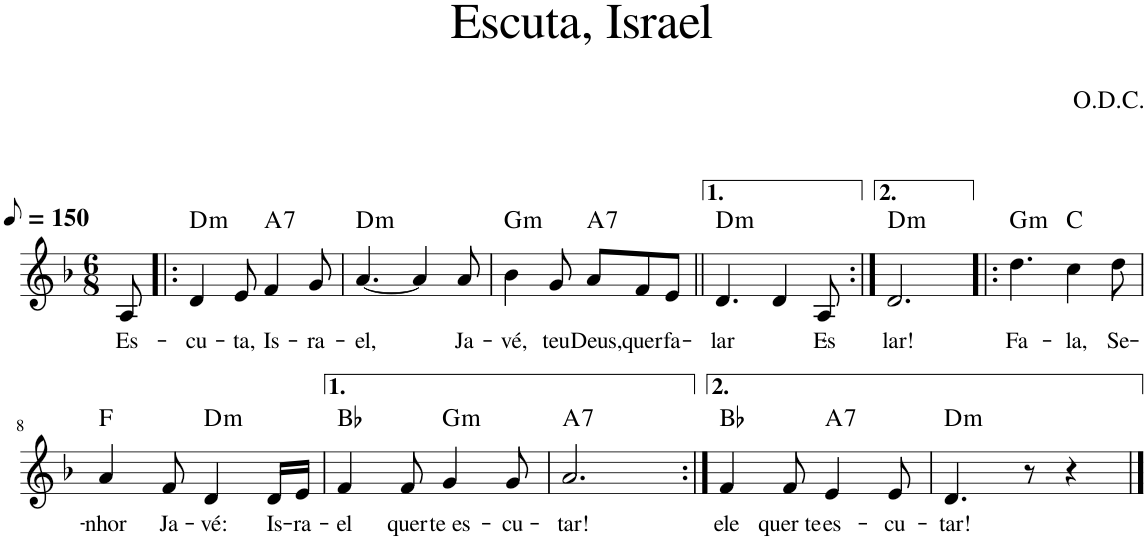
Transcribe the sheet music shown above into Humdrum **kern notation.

**kern	**text	**harte
*part1	*part1	*part1
*staff1	*staff1	*
*I"Voz	*	*
*I'Vo.	*	*
*clefG2	*	*
*k[b-]	*	*
*M6/8	*	*
*MM75	*	*
=1	=1	=1
!	!LO:LY:b	!
8A/	Es-	.
=2!|:	=2!|:	=2!|:
!	!LO:LY:b	!LO:H:kt=m
4d/	-cu-	D:min
!	!LO:LY:b	!
8e/	-ta,	.
!	!LO:LY:b	!LO:H:kt=7
4f/	Is-	A:7
!	!LO:LY:b	!
8g/	-ra-	.
=3	=3	=3
!	!LO:LY:b	!LO:H:kt=m
[4.a/	-el,	D:min
4a/]	.	.
!	!LO:LY:b	!
8a/	Ja-	.
=4	=4	=4
!	!LO:LY:b	!LO:H:kt=m
4b-\	-vé,	G:min
!	!LO:LY:b	!
8g/	teu	.
!	!LO:LY:b	!LO:H:kt=7
8a/L	Deus,	A:7
!	!LO:LY:b	!
8f/	quer	.
!	!LO:LY:b	!
8e/J	fa-	.
=5||	=5||	=5||
!	!LO:LY:b	!LO:H:kt=m
4.d/	-lar	D:min
4d/	.	.
!	!LO:LY:b	!
8A/	Es-	.
=6:|!	=6:|!	=6:|!
!	!LO:LY:b	!LO:H:kt=m
2.d/	-lar!	D:min
=7!|:	=7!|:	=7!|:
!	!LO:LY:b	!LO:H:kt=m
4.dd\	Fa-	G:min
!	!LO:LY:b	!
4cc\	-la,	C:maj
!	!LO:LY:b	!
8dd\	Se-	.
!!LO:LB:g=z
=8	=8	=8
!	!LO:LY:b	!
4a/	-nhor	F:maj
!	!LO:LY:b	!
8f/	Ja-	.
!	!LO:LY:b	!LO:H:kt=m
4d/	-vé:	D:min
!	!LO:LY:b	!
16d/LL	Is-	.
!	!LO:LY:b	!
16e/JJ	-ra-	.
=9	=9	=9
!	!LO:LY:b	!
4f/	-el	Bb:maj
!	!LO:LY:b	!
8f/	quer	.
!	!LO:LY:b	!LO:H:kt=m
4g/	te es-	G:min
!	!LO:LY:b	!
8g/	-cu-	.
=10	=10	=10
!	!LO:LY:b	!LO:H:kt=7
2.a/	-tar!	A:7
=11:|!	=11:|!	=11:|!
!	!LO:LY:b	!
4f/	ele	Bb:maj
!	!LO:LY:b	!
8f/	quer te	.
!	!LO:LY:b	!LO:H:kt=7
4e/	es-	A:7
!	!LO:LY:b	!
8e/	-cu-	.
=12	=12	=12
!	!LO:LY:b	!LO:H:kt=m
4.d/	-tar!	D:min
8r	.	.
4r	.	.
==	==	==
*-	*-	*-
